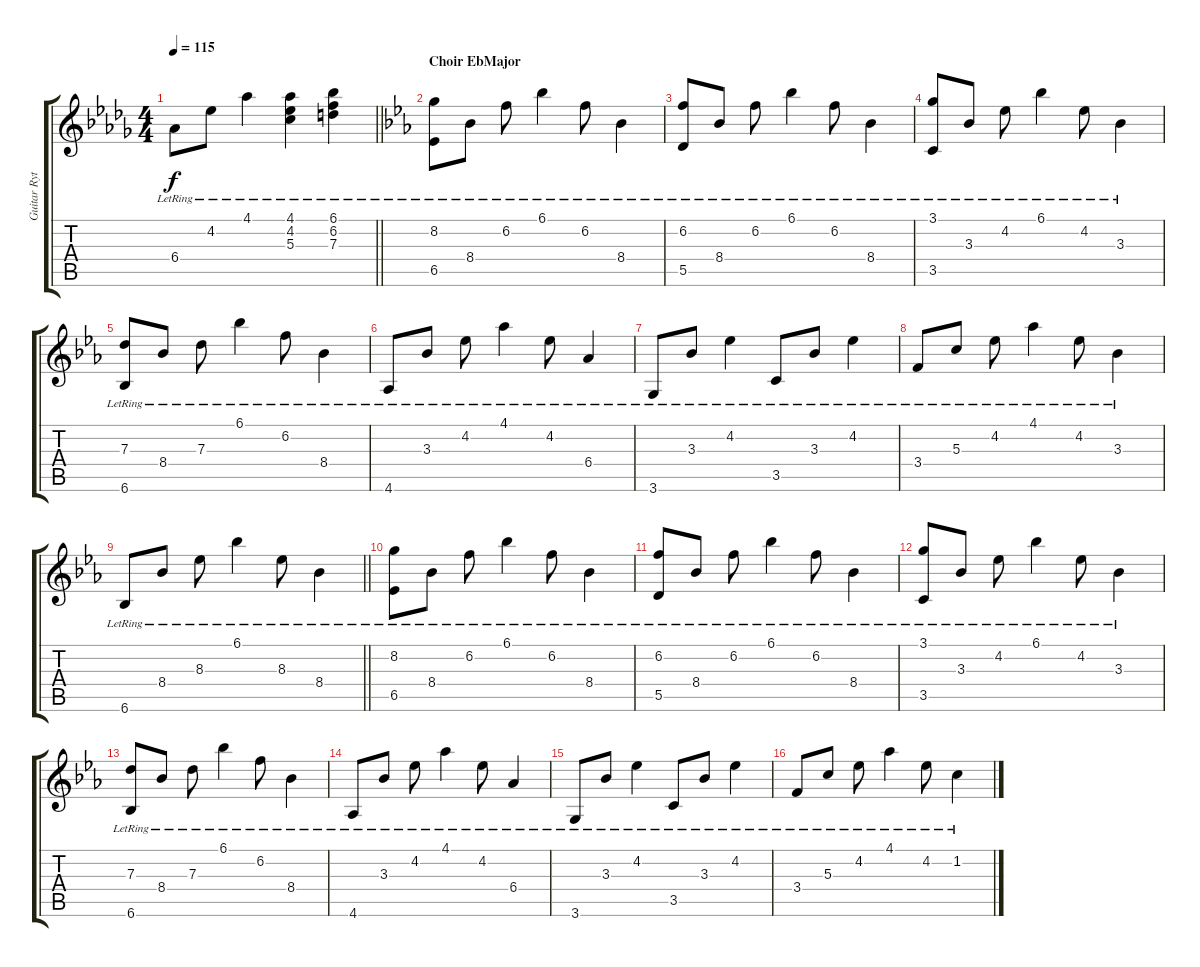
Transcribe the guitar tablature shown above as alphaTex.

\track ("Guitar Rythem" "Guitar Ryt") {instrument electricguitarjazz}
\staff {score tabs}
\tuning (E4 B3 G3 D3 A2 E2) {hide}
\ts (4 4)
\tempo 115
\clef g2
\barLineRight lightlight
\ks db
6.4{lr}.8{dy f} 4.2{lr}.8 4.1{lr}.4 (4.1{lr} 4.2{lr} 5.3{lr}).4 (6.1{lr} 6.2{lr} 7.3{lr}).4 |
\section ("" "Choir EbMajor")
\ks eb
(8.2{lr} 6.5{lr}).8 8.4{lr}.8 6.2{lr}.8 6.1{lr}.4 6.2{lr}.8 8.4{lr}.4 |
(6.2{lr} 5.5{lr}).8 8.4{lr}.8 6.2{lr}.8 6.1{lr}.4 6.2{lr}.8 8.4{lr}.4 |
(3.1{lr} 3.5{lr}).8 3.3{lr}.8 4.2{lr}.8 6.1{lr}.4 4.2{lr}.8 3.3{lr}.4 |
(7.3{lr} 6.6{lr}).8 8.4{lr}.8 7.3{lr}.8 6.1{lr}.4 6.2{lr}.8 8.4{lr}.4 |
4.6{lr}.8 3.3{lr}.8 4.2{lr}.8 4.1{lr}.4 4.2{lr}.8 6.4{lr}.4 |
3.6{lr}.8 3.3{lr}.8 4.2{lr}.4 3.5{lr}.8 3.3{lr}.8 4.2{lr}.4 |
3.4{lr}.8 5.3{lr}.8 4.2{lr}.8 4.1{lr}.4 4.2{lr}.8 3.3{lr}.4 |
\barLineRight lightlight
6.6{lr}.8 8.4{lr}.8 8.3{lr}.8 6.1{lr}.4 8.3{lr}.8 8.4{lr}.4 |
(8.2{lr} 6.5{lr}).8 8.4{lr}.8 6.2{lr}.8 6.1{lr}.4 6.2{lr}.8 8.4{lr}.4 |
(6.2{lr} 5.5{lr}).8 8.4{lr}.8 6.2{lr}.8 6.1{lr}.4 6.2{lr}.8 8.4{lr}.4 |
(3.1{lr} 3.5{lr}).8 3.3{lr}.8 4.2{lr}.8 6.1{lr}.4 4.2{lr}.8 3.3{lr}.4 |
(7.3{lr} 6.6{lr}).8 8.4{lr}.8 7.3{lr}.8 6.1{lr}.4 6.2{lr}.8 8.4{lr}.4 |
4.6{lr}.8 3.3{lr}.8 4.2{lr}.8 4.1{lr}.4 4.2{lr}.8 6.4{lr}.4 |
3.6{lr}.8 3.3{lr}.8 4.2{lr}.4 3.5{lr}.8 3.3{lr}.8 4.2{lr}.4 |
3.4{lr}.8 5.3{lr}.8 4.2{lr}.8 4.1{lr}.4 4.2{lr}.8 1.2{lr}.4
